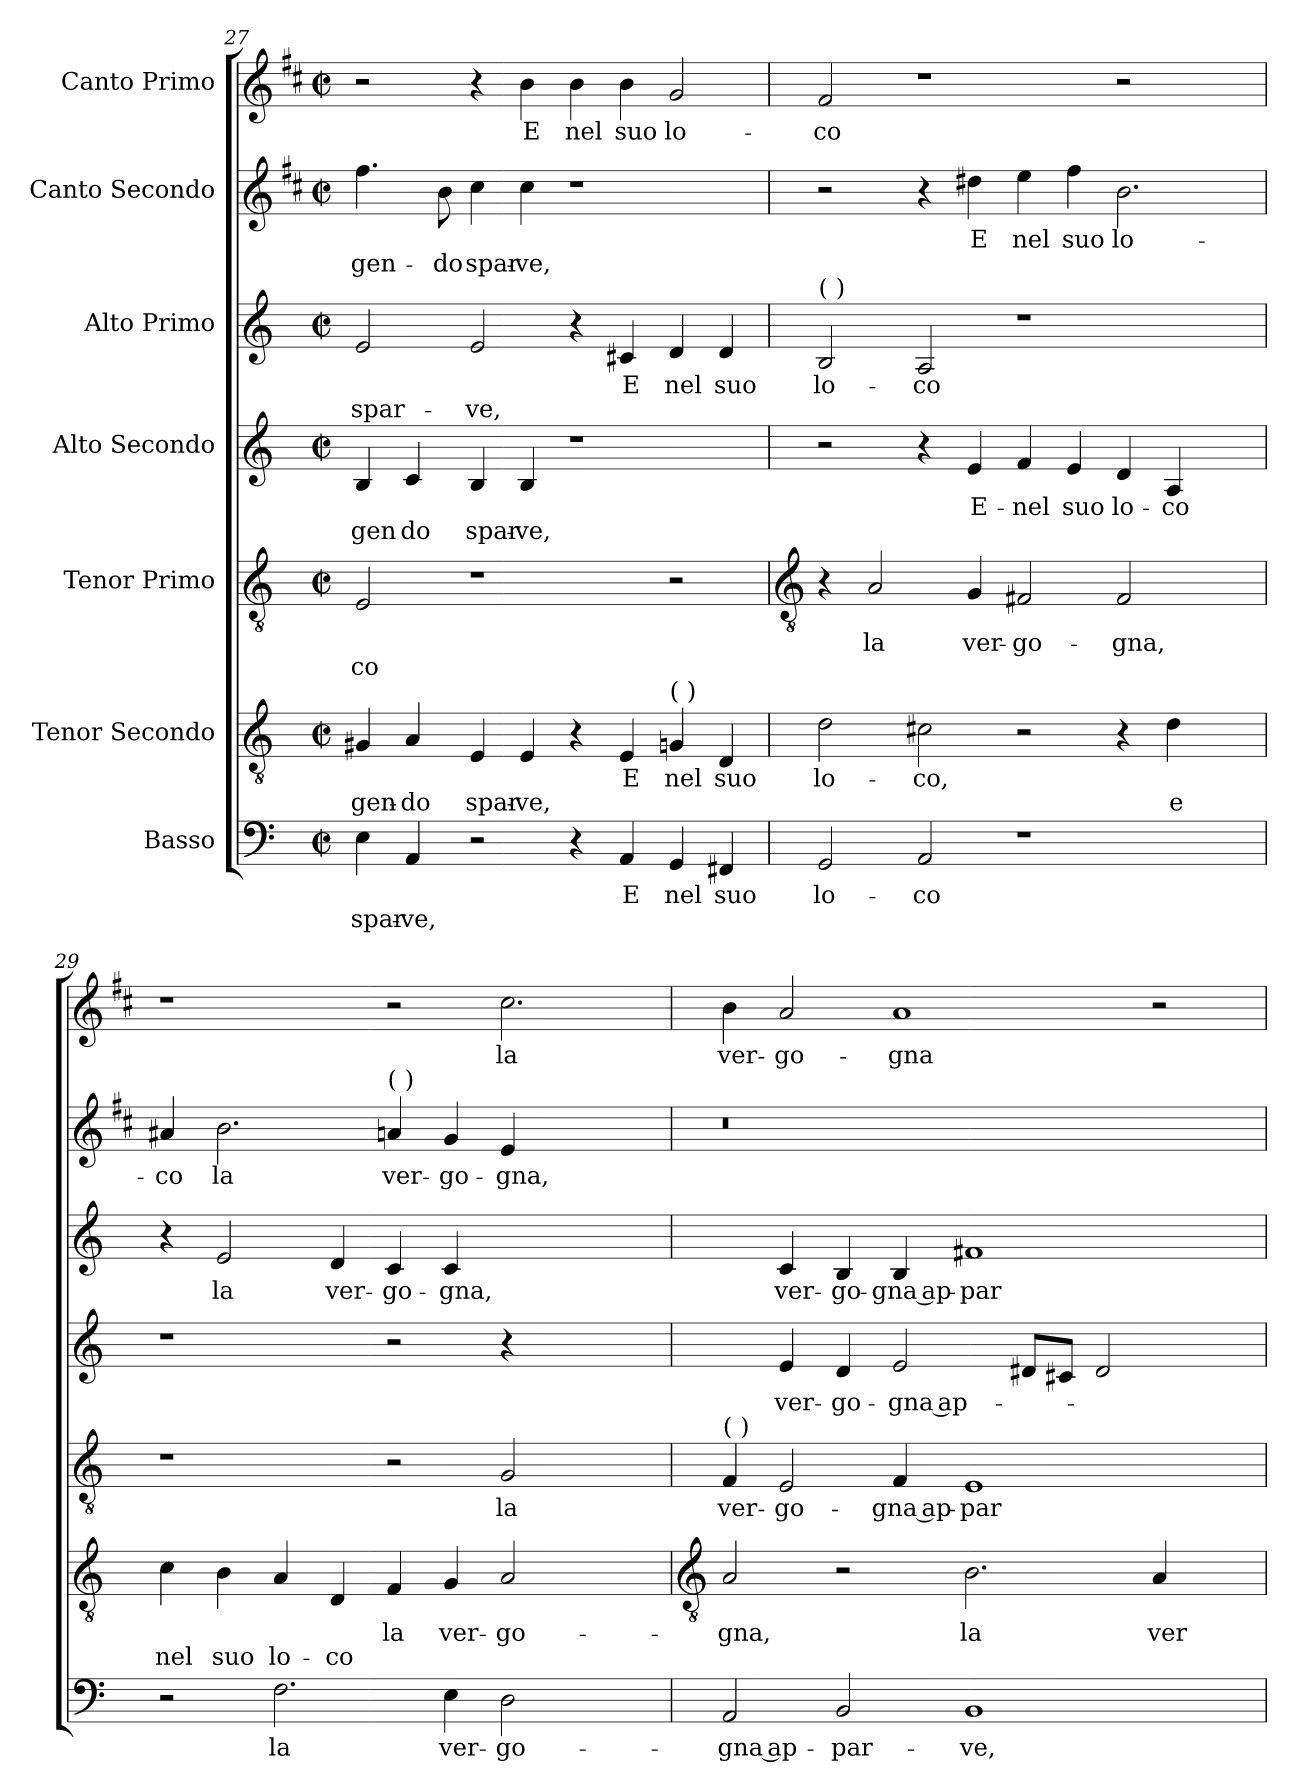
**kern	**text	**text	**kern	**text	**text	**kern	**text	**text	**kern	**text	**text	**kern	**text	**text	**kern	**text	**text	**kern	**text
*part7	*part7	*part7	*part6	*part6	*part6	*part5	*part5	*part5	*part4	*part4	*part4	*part3	*part3	*part3	*part2	*part2	*part2	*part1	*part1
*staff7	*staff7	*staff7	*staff6	*staff6	*staff6	*staff5	*staff5	*staff5	*staff4	*staff4	*staff4	*staff3	*staff3	*staff3	*staff2	*staff2	*staff2	*staff1	*staff1
*I"Basso	*	*	*I"Tenor Secondo	*	*	*I"Tenor Primo	*	*	*I"Alto Secondo	*	*	*I"Alto Primo	*	*	*I"Canto Secondo	*	*	*I"Canto Primo	*
!!LO:LB:g=z
*clefF4	*	*	*clefGv2	*	*	*clefGv2	*	*	*clefG2	*	*	*clefG2	*	*	*clefG2	*	*	*clefG2	*
*	*	*	*	*	*	*	*	*	*	*	*	*	*	*	*ITrd1c2	*	*	*ITrd1c2	*
*k[]	*	*	*k[]	*	*	*k[]	*	*	*k[]	*	*	*k[]	*	*	*k[]	*	*	*k[]	*
*C:	*	*	*C:	*	*	*C:	*	*	*C:	*	*	*C:	*	*	*C:	*	*	*C:	*
*M4/2	*	*	*M4/2	*	*	*M4/2	*	*	*M4/2	*	*	*M4/2	*	*	*M4/2	*	*	*M4/2	*
*met(c|)	*	*	*met(c|)	*	*	*met(c|)	*	*	*met(c|)	*	*	*met(c|)	*	*	*met(c|)	*	*	*met(c|)	*
=27	=27	=27	=27	=27	=27	=27	=27	=27	=27	=27	=27	=27	=27	=27	=27	=27	=27	=27	=27
!	!	!LO:LY:b	!	!	!LO:LY:b	!	!	!LO:LY:b	!	!	!LO:LY:b	!	!	!LO:LY:b	!	!	!LO:LY:b	!	!
4E	.	spar-	4G#X	.	-gen-	2E	.	-co	4B	.	-gen	2e	.	spar-	4.ee	.	-gen-	2r	.
!	!	!LO:LY:b	!	!	!LO:LY:b	!	!	!	!	!	!LO:LY:b	!	!	!	!	!	!	!	!
4AA	.	-ve,	4A	.	-do	.	.	.	4c	.	do	.	.	.	.	.	.	.	.
!	!	!	!	!	!	!	!	!	!	!	!	!	!	!	!	!	!LO:LY:b	!	!
.	.	.	.	.	.	.	.	.	.	.	.	.	.	.	8a	.	-do	.	.
!	!	!	!	!	!LO:LY:b	!	!	!	!	!	!LO:LY:b	!	!	!LO:LY:b	!	!	!LO:LY:b	!	!
2r	.	.	4E	.	spar-	1r	.	.	4B	.	spar-	2e	.	-ve,	4b	.	spar-	4r	.
!	!	!	!	!	!LO:LY:b	!	!	!	!	!	!LO:LY:b	!	!	!	!	!	!LO:LY:b	!	!LO:LY:b
.	.	.	4E	.	-ve,	.	.	.	4B	.	-ve,	.	.	.	4b	.	-ve,	4a	E
!	!	!	!	!	!	!	!	!	!	!	!	!	!	!	!	!	!	!	!LO:LY:b
4r	.	.	4r	.	.	.	.	.	1r	.	.	4r	.	.	1r	.	.	4a	nel
!	!LO:LY:b	!	!	!LO:LY:b	!	!	!	!	!	!	!	!	!LO:LY:b	!	!	!	!	!	!LO:LY:b
4AA	E	.	4E	E	.	.	.	.	.	.	.	4c#X	E	.	.	.	.	4a	suo
!	!	!	!LO:TX:a:t=(  )	!	!	!	!	!	!	!	!	!	!	!	!	!	!	!	!
!	!LO:LY:b	!	!	!LO:LY:b	!	!	!	!	!	!	!	!	!LO:LY:b	!	!	!	!	!	!LO:LY:b
4GG	nel	.	4G	nel	.	2r	.	.	.	.	.	4d	nel	.	.	.	.	2f	lo-
!	!LO:LY:b	!	!	!LO:LY:b	!	!	!	!	!	!	!	!	!LO:LY:b	!	!	!	!	!	!
4FF#X	suo	.	4D	suo	.	.	.	.	.	.	.	4d	suo	.	.	.	.	.	.
!!LO:LB:g=z
=28	=28	=28	=28	=28	=28	=28	=28	=28	=28	=28	=28	=28	=28	=28	=28	=28	=28	=28	=28
*	*	*	*	*	*	*clefGv2	*	*	*	*	*	*	*	*	*	*	*	*	*
!	!	!	!	!	!	!	!	!	!	!	!	!LO:TX:a:t=(  )	!	!	!	!	!	!	!
!	!LO:LY:b	!	!	!LO:LY:b	!	!	!	!	!	!	!	!	!LO:LY:b	!	!	!	!	!	!LO:LY:b
2GG	lo-	.	2d	lo-	.	4r	.	.	2r	.	.	2B	lo-	.	2r	.	.	2e	-co
!	!	!	!	!	!	!	!LO:LY:b	!	!	!	!	!	!	!	!	!	!	!	!
.	.	.	.	.	.	2A	la	.	.	.	.	.	.	.	.	.	.	.	.
!	!LO:LY:b	!	!	!LO:LY:b	!	!	!	!	!	!	!	!	!LO:LY:b	!	!	!	!	!	!
2AA	-co	.	2c#X	-co,	.	.	.	.	4r	.	.	2A	-co	.	4r	.	.	1r	.
!	!	!	!	!	!	!	!LO:LY:b	!	!	!LO:LY:b	!	!	!	!	!	!LO:LY:b	!	!	!
.	.	.	.	.	.	4G	ver-	.	4e	E-	.	.	.	.	4cc#X	E	.	.	.
!	!	!	!	!	!	!	!LO:LY:b	!	!	!LO:LY:b	!	!	!	!	!	!LO:LY:b	!	!	!
1r	.	.	2r	.	.	2F#X	-go-	.	4f	nel	.	1r	.	.	4dd	nel	.	.	.
!	!	!	!	!	!	!	!	!	!	!LO:LY:b	!	!	!	!	!	!LO:LY:b	!	!	!
.	.	.	.	.	.	.	.	.	4e	suo	.	.	.	.	4ee	suo	.	.	.
!	!	!	!	!	!	!	!LO:LY:b	!	!	!LO:LY:b	!	!	!	!	!	!LO:LY:b	!	!	!
.	.	.	4r	.	.	2F#	-gna,	.	4d	lo-	.	.	.	.	2.a	lo-	.	2r	.
!	!	!	!	!	!LO:LY:b	!	!	!	!	!LO:LY:b	!	!	!	!	!	!	!	!	!
.	.	.	4d	.	e	.	.	.	4A	-co	.	.	.	.	.	.	.	.	.
4ryy	.	.	4ryy	.	.	4ryy	.	.	4ryy	.	.	4ryy	.	.	.	.	.	4ryy	.
!!LO:LB:g=z
=29	=29	=29	=29	=29	=29	=29	=29	=29	=29	=29	=29	=29	=29	=29	=29	=29	=29	=29	=29
!	!	!	!	!	!LO:LY:b	!	!	!	!	!	!	!	!	!	!	!LO:LY:b	!	!	!
2r	.	.	4c	.	nel	1r	.	.	1r	.	.	4r	.	.	4g#X	-co	.	1r	.
!	!	!	!	!	!LO:LY:b	!	!	!	!	!	!	!	!LO:LY:b	!	!	!LO:LY:b	!	!	!
.	.	.	4B	.	suo	.	.	.	.	.	.	2e	la	.	2.a	la	.	.	.
!	!LO:LY:b	!	!	!	!LO:LY:b	!	!	!	!	!	!	!	!	!	!	!	!	!	!
2.F	la	.	4A	.	lo-	.	.	.	.	.	.	.	.	.	.	.	.	.	.
!	!	!	!	!	!LO:LY:b	!	!	!	!	!	!	!	!LO:LY:b	!	!	!	!	!	!
.	.	.	4D	.	-co	.	.	.	.	.	.	4d	ver-	.	.	.	.	.	.
!	!	!	!	!	!	!	!	!	!	!	!	!	!	!	!LO:TX:a:t=(  )	!	!	!	!
!	!	!	!	!LO:LY:b	!	!	!	!	!	!	!	!	!LO:LY:b	!	!	!LO:LY:b	!	!	!
.	.	.	4F	la	.	2r	.	.	2r	.	.	4c	-go-	.	4g	ver-	.	2r	.
!	!LO:LY:b	!	!	!LO:LY:b	!	!	!	!	!	!	!	!	!LO:LY:b	!	!	!LO:LY:b	!	!	!
4E	ver-	.	4G	ver-	.	.	.	.	.	.	.	4c	-gna,	.	4f	-go-	.	.	.
!	!LO:LY:b	!	!	!LO:LY:b	!	!	!LO:LY:b	!	!	!	!	!	!LO:LY:b	!	!	!LO:LY:b	!	!	!LO:LY:b
2D	-go-	.	2A	-go-	.	2G	la	.	4r	.	.	[2dyy	la____	.	4d	-gna,	.	2.b	la
!	!	!	!	!	!	!	!	!	!	!LO:LY:b	!	!	!	!	!	!	!	!	!
.	.	.	.	.	.	.	.	.	[4fyy	la__	.	.	.	.	2ryy	.	.	.	.
4ryy	.	.	4ryy	.	.	4ryy	.	.	4ryy	.	.	4ryy	.	.	.	.	.	.	.
!!LO:LB:g=z
=30	=30	=30	=30	=30	=30	=30	=30	=30	=30	=30	=30	=30	=30	=30	=30	=30	=30	=30	=30
*	*	*	*clefGv2	*	*	*	*	*	*	*	*	*	*	*	*	*	*	*	*
!	!	!	!	!	!	!LO:TX:a:t=(  )	!	!	!	!	!	!	!	!	!	!	!	!	!
!	!LO:LY:b	!	!	!LO:LY:b	!	!	!LO:LY:b	!	!	!LO:LY:b	!	!	!LO:LY:b	!	!	!	!	!	!LO:LY:b
2AA	-gna ap-	.	2A	-gna,	.	4F	ver-	.	4fyy]	___	.	4dyy]	___	.	0r	.	.	4a	ver-
!	!	!	!	!	!	!	!LO:LY:b	!	!	!LO:LY:b	!	!	!LO:LY:b	!	!	!	!	!	!LO:LY:b
.	.	.	.	.	.	2E	-go-	.	4e	ver-	.	4c	ver-	.	.	.	.	2g	-go-
!	!LO:LY:b	!	!	!	!	!	!	!	!	!LO:LY:b	!	!	!LO:LY:b	!	!	!	!	!	!
2BB	-par-	.	2r	.	.	.	.	.	4d	-go-	.	4B	-go-	.	.	.	.	.	.
!	!	!	!	!	!	!	!LO:LY:b	!	!	!LO:LY:b	!	!	!LO:LY:b	!	!	!	!	!	!LO:LY:b
.	.	.	.	.	.	4F	-gna ap-	.	2e	-gna ap-	.	4B	-gna ap-	.	.	.	.	1g	-gna
!	!LO:LY:b	!	!	!LO:LY:b	!	!	!LO:LY:b	!	!	!	!	!	!LO:LY:b	!	!	!	!	!	!
1BB	-ve,	.	2.B	la	.	1E	-par-	.	.	.	.	1f#X	-par-	.	.	.	.	.	.
.	.	.	.	.	.	.	.	.	8d#L	.	.	.	.	.	.	.	.	.	.
.	.	.	.	.	.	.	.	.	8c#J	.	.	.	.	.	.	.	.	.	.
.	.	.	.	.	.	.	.	.	2d#	.	.	.	.	.	.	.	.	.	.
!	!	!	!	!LO:LY:b	!	!	!	!	!	!	!	!	!	!	!	!	!	!	!
.	.	.	4A	ver-	.	.	.	.	.	.	.	.	.	.	.	.	.	2r	.
4ryy	.	.	4ryy	.	.	4ryy	.	.	4ryy	.	.	4ryy	.	.	4ryy	.	.	.	.
=	=	=	=	=	=	=	=	=	=	=	=	=	=	=	=	=	=	=	=
*-	*-	*-	*-	*-	*-	*-	*-	*-	*-	*-	*-	*-	*-	*-	*-	*-	*-	*-	*-
